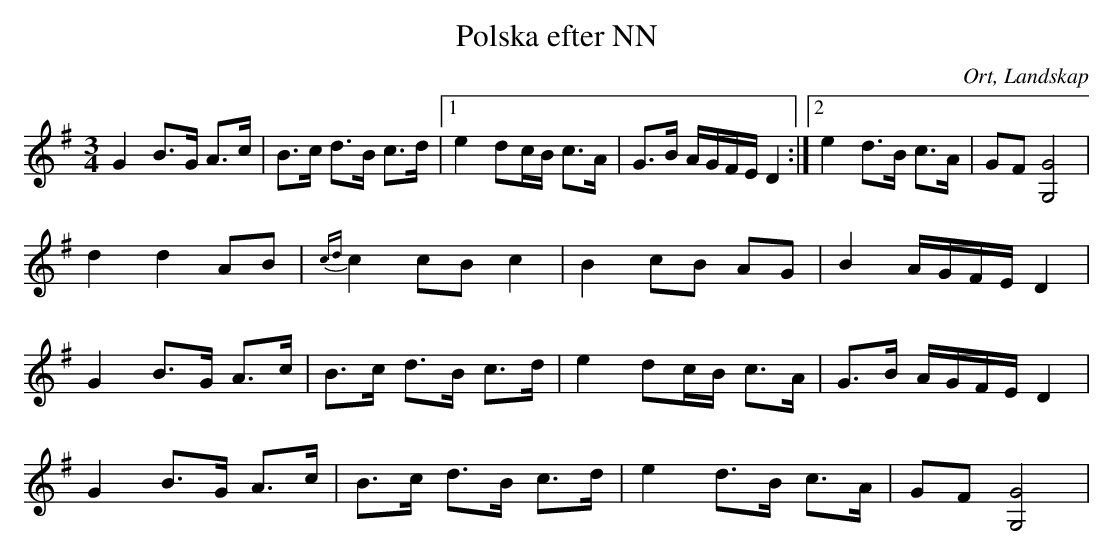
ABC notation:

X:1
T:Polska efter NN
O:Ort, Landskap
M:3/4
L:1/8
K:G
G2 B>G A>c|B>c d>B c>d |1 e2 dc/B/ c>A| G>B A/G/F/E/ D2:|2 e2 d>B c>A|GF [G4G,4]  |
 d2 d2 AB|{c2/3d2/3}c2 cB c2|B2 cB AG|B2 A/G/F/E/ D2 |
G2 B>G A>c|B>c d>B c>d |e2 dc/B/ c>A|G>B A/G/F/E/ D2 |
G2 B>G A>c |B>c d>B c>d|e2 d>B c>A|GF [G,4G4] |
